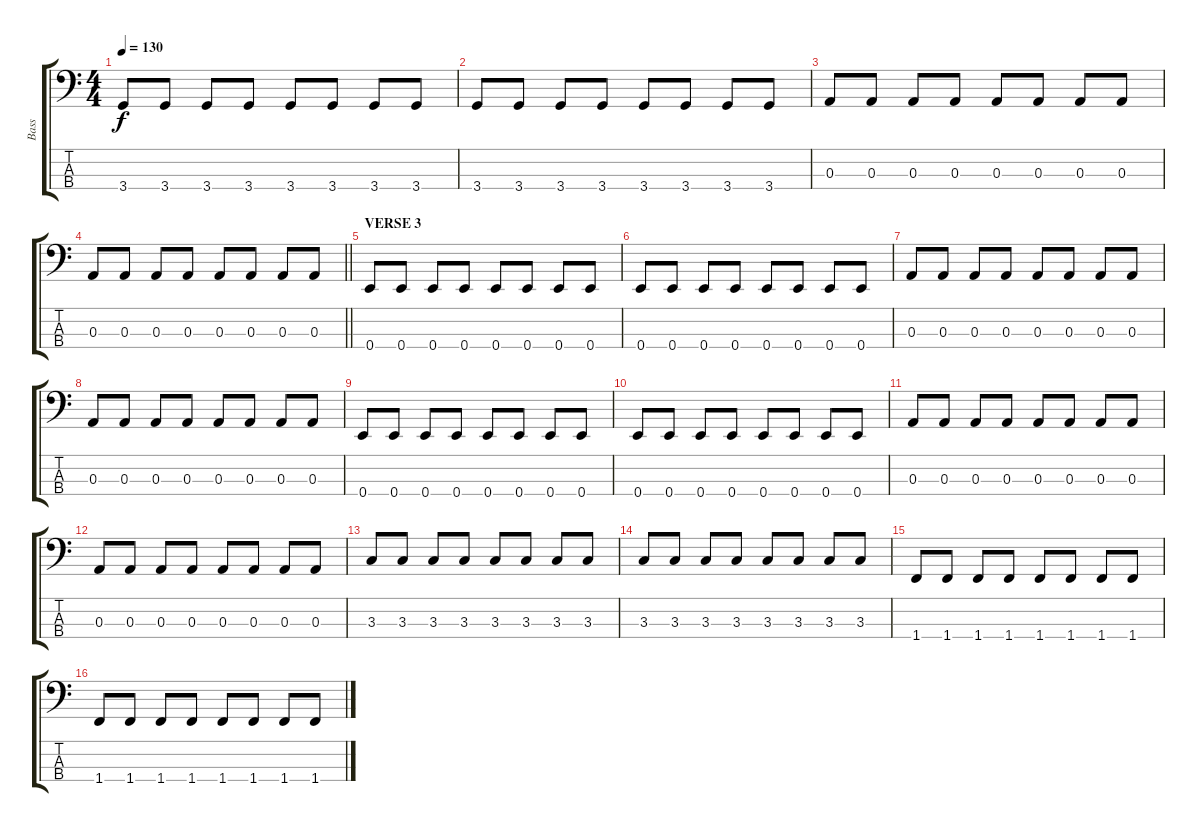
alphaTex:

\track ("Bass" "Bass") {instrument electricbasspick}
\staff {score tabs}
\tuning (G2 D2 A1 E1) {hide}
\ts (4 4)
\tempo 130
\clef f4
\ks c
3.4.8{dy f} 3.4.8 3.4.8 3.4.8 3.4.8 3.4.8 3.4.8 3.4.8 |
3.4.8 3.4.8 3.4.8 3.4.8 3.4.8 3.4.8 3.4.8 3.4.8 |
0.3.8 0.3.8 0.3.8 0.3.8 0.3.8 0.3.8 0.3.8 0.3.8 |
\barLineRight lightlight
0.3.8 0.3.8 0.3.8 0.3.8 0.3.8 0.3.8 0.3.8 0.3.8 |
\section ("" "VERSE 3")
0.4.8 0.4.8 0.4.8 0.4.8 0.4.8 0.4.8 0.4.8 0.4.8 |
0.4.8 0.4.8 0.4.8 0.4.8 0.4.8 0.4.8 0.4.8 0.4.8 |
0.3.8 0.3.8 0.3.8 0.3.8 0.3.8 0.3.8 0.3.8 0.3.8 |
0.3.8 0.3.8 0.3.8 0.3.8 0.3.8 0.3.8 0.3.8 0.3.8 |
0.4.8 0.4.8 0.4.8 0.4.8 0.4.8 0.4.8 0.4.8 0.4.8 |
0.4.8 0.4.8 0.4.8 0.4.8 0.4.8 0.4.8 0.4.8 0.4.8 |
0.3.8 0.3.8 0.3.8 0.3.8 0.3.8 0.3.8 0.3.8 0.3.8 |
0.3.8 0.3.8 0.3.8 0.3.8 0.3.8 0.3.8 0.3.8 0.3.8 |
3.3.8 3.3.8 3.3.8 3.3.8 3.3.8 3.3.8 3.3.8 3.3.8 |
3.3.8 3.3.8 3.3.8 3.3.8 3.3.8 3.3.8 3.3.8 3.3.8 |
1.4.8 1.4.8 1.4.8 1.4.8 1.4.8 1.4.8 1.4.8 1.4.8 |
1.4.8 1.4.8 1.4.8 1.4.8 1.4.8 1.4.8 1.4.8 1.4.8
